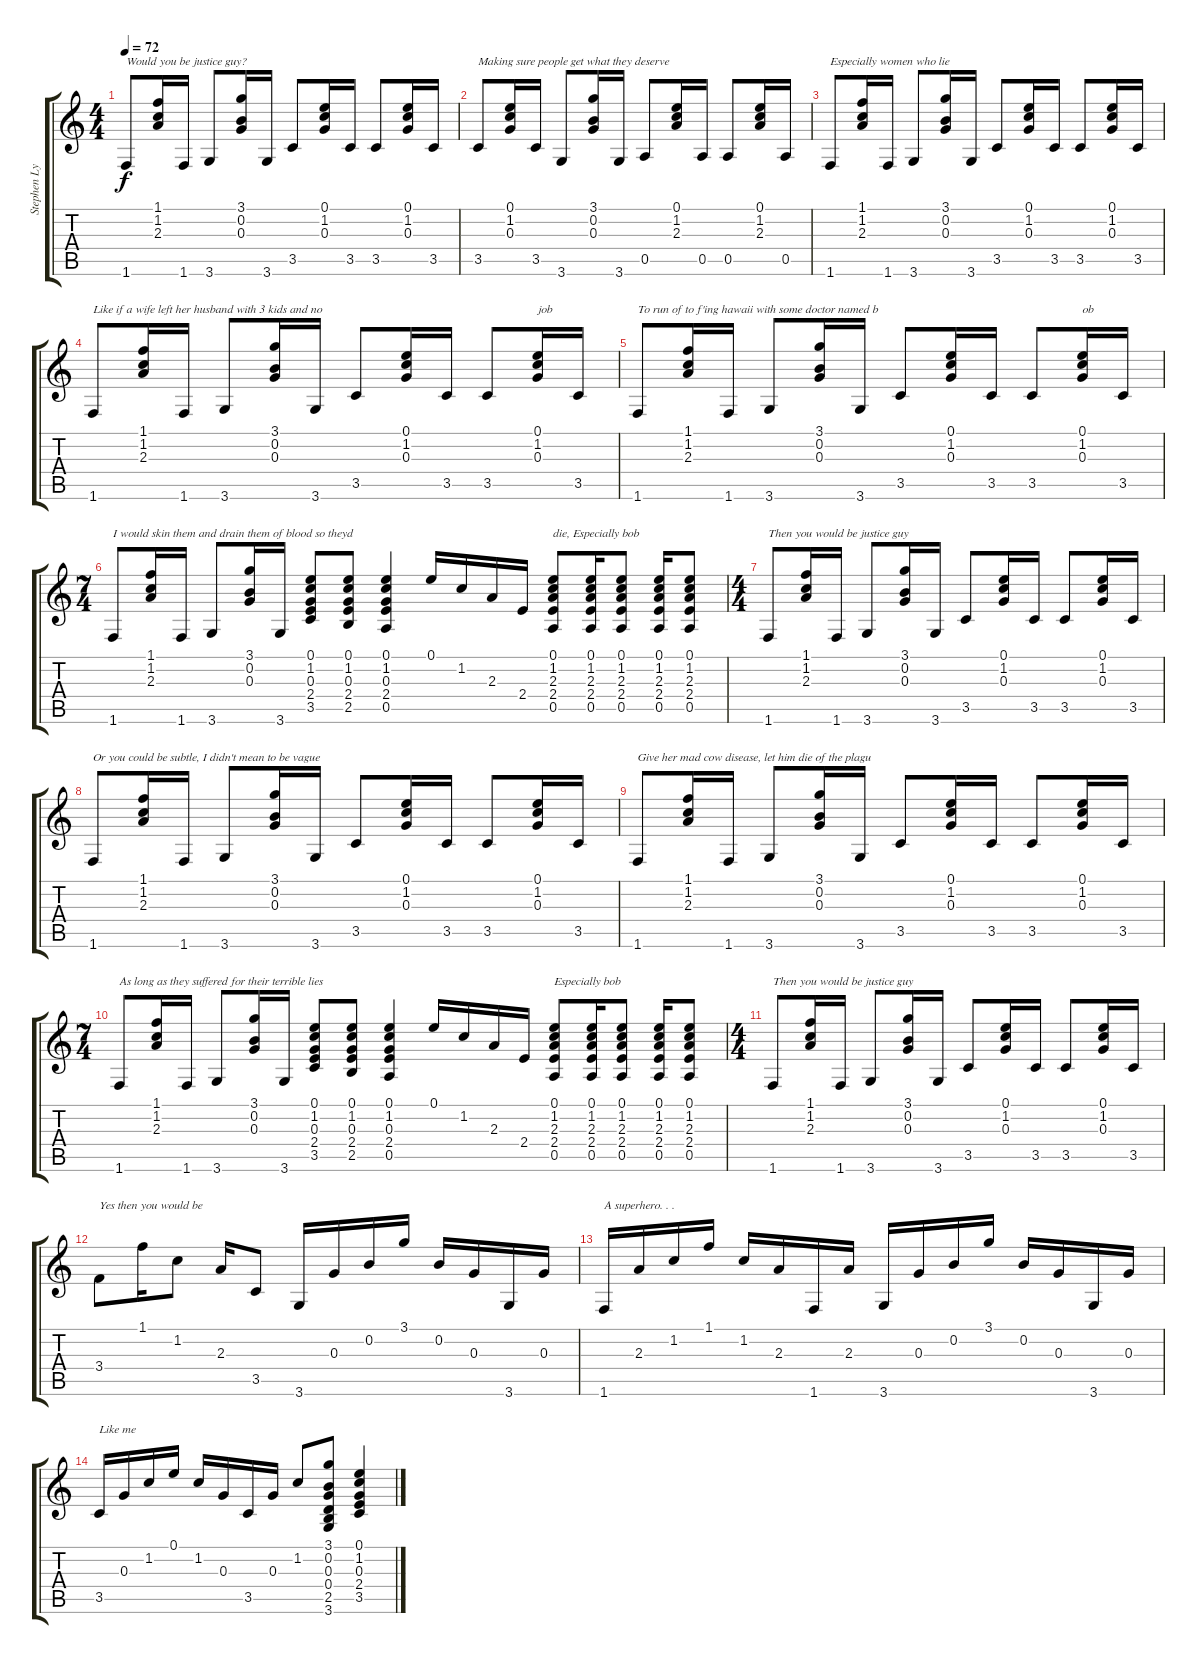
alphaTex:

\track ("Stephen Lynch" "Stephen Ly") {instrument acousticguitarsteel}
\staff {score tabs}
\tuning (E4 B3 G3 D3 A2 E2) {hide}
\ts (4 4)
\tempo 72
\clef g2
\ks c
1.6.8{txt "Would you be justice guy?" dy f} (1.1 1.2 2.3).16 1.6.16 3.6.8 (3.1 0.2 0.3).16 3.6.16 3.5.8 (0.1 1.2 0.3).16 3.5.16 3.5.8 (0.1 1.2 0.3).16 3.5.16 |
3.5.8{txt "Making sure people get what they deserve"} (0.1 1.2 0.3).16 3.5.16 3.6.8 (3.1 0.2 0.3).16 3.6.16 0.5.8 (0.1 1.2 2.3).16 0.5.16 0.5.8 (0.1 1.2 2.3).16 0.5.16 |
1.6.8{txt "Especially women who lie"} (1.1 1.2 2.3).16 1.6.16 3.6.8 (3.1 0.2 0.3).16 3.6.16 3.5.8 (0.1 1.2 0.3).16 3.5.16 3.5.8 (0.1 1.2 0.3).16 3.5.16 |
1.6.8{txt "Like if a wife left her husband with 3 kids and no"} (1.1 1.2 2.3).16 1.6.16 3.6.8 (3.1 0.2 0.3).16 3.6.16 3.5.8 (0.1 1.2 0.3).16 3.5.16 3.5.8 (0.1 1.2 0.3).16{txt "job"} 3.5.16 |
1.6.8{txt "To run of to f'ing hawaii with some doctor named b"} (1.1 1.2 2.3).16 1.6.16 3.6.8 (3.1 0.2 0.3).16 3.6.16 3.5.8 (0.1 1.2 0.3).16 3.5.16 3.5.8 (0.1 1.2 0.3).16{txt "ob"} 3.5.16 |
\ts (7 4)
1.6.8{txt "I would skin them and drain them of blood so theyd"} (1.1 1.2 2.3).16 1.6.16 3.6.8 (3.1 0.2 0.3).16 3.6.16 (0.1 1.2 0.3 2.4 3.5).8 (0.1 1.2 0.3 2.4 2.5).8 (0.1 1.2 0.3 2.4 0.5).4 0.1.16 1.2.16 2.3.16 2.4.16 (0.1 1.2 2.3 2.4 0.5).8{txt "die, Especially bob"} (0.1 1.2 2.3 2.4 0.5).16 (0.1 1.2 2.3 2.4 0.5).8 (0.1 1.2 2.3 2.4 0.5).16 (0.1 1.2 2.3 2.4 0.5).8 |
\ts (4 4)
1.6.8{txt "Then you would be justice guy"} (1.1 1.2 2.3).16 1.6.16 3.6.8 (3.1 0.2 0.3).16 3.6.16 3.5.8 (0.1 1.2 0.3).16 3.5.16 3.5.8 (0.1 1.2 0.3).16 3.5.16 |
1.6.8{txt "Or you could be subtle, I didn't mean to be vague"} (1.1 1.2 2.3).16 1.6.16 3.6.8 (3.1 0.2 0.3).16 3.6.16 3.5.8 (0.1 1.2 0.3).16 3.5.16 3.5.8 (0.1 1.2 0.3).16 3.5.16 |
1.6.8{txt "Give her mad cow disease, let him die of the plagu"} (1.1 1.2 2.3).16 1.6.16 3.6.8 (3.1 0.2 0.3).16 3.6.16 3.5.8 (0.1 1.2 0.3).16 3.5.16 3.5.8 (0.1 1.2 0.3).16 3.5.16 |
\ts (7 4)
1.6.8{txt "As long as they suffered for their terrible lies"} (1.1 1.2 2.3).16 1.6.16 3.6.8 (3.1 0.2 0.3).16 3.6.16 (0.1 1.2 0.3 2.4 3.5).8 (0.1 1.2 0.3 2.4 2.5).8 (0.1 1.2 0.3 2.4 0.5).4 0.1.16 1.2.16 2.3.16 2.4.16 (0.1 1.2 2.3 2.4 0.5).8{txt "Especially bob"} (0.1 1.2 2.3 2.4 0.5).16 (0.1 1.2 2.3 2.4 0.5).8 (0.1 1.2 2.3 2.4 0.5).16 (0.1 1.2 2.3 2.4 0.5).8 |
\ts (4 4)
1.6.8{txt "Then you would be justice guy"} (1.1 1.2 2.3).16 1.6.16 3.6.8 (3.1 0.2 0.3).16 3.6.16 3.5.8 (0.1 1.2 0.3).16 3.5.16 3.5.8 (0.1 1.2 0.3).16 3.5.16 |
3.4.8{txt "Yes then you would be"} 1.1.16 1.2.8 2.3.16 3.5.8 3.6.16 0.3.16 0.2.16 3.1.16 0.2.16 0.3.16 3.6.16 0.3.16 |
1.6.16{txt "A superhero. . ."} 2.3.16 1.2.16 1.1.16 1.2.16 2.3.16 1.6.16 2.3.16 3.6.16 0.3.16 0.2.16 3.1.16 0.2.16 0.3.16 3.6.16 0.3.16 |
3.5.16{txt "Like me"} 0.3.16 1.2.16 0.1.16 1.2.16 0.3.16 3.5.16 0.3.16 1.2.8 (3.1 0.2 0.3 0.4 2.5 3.6).8 (0.1 1.2 0.3 2.4 3.5).4
